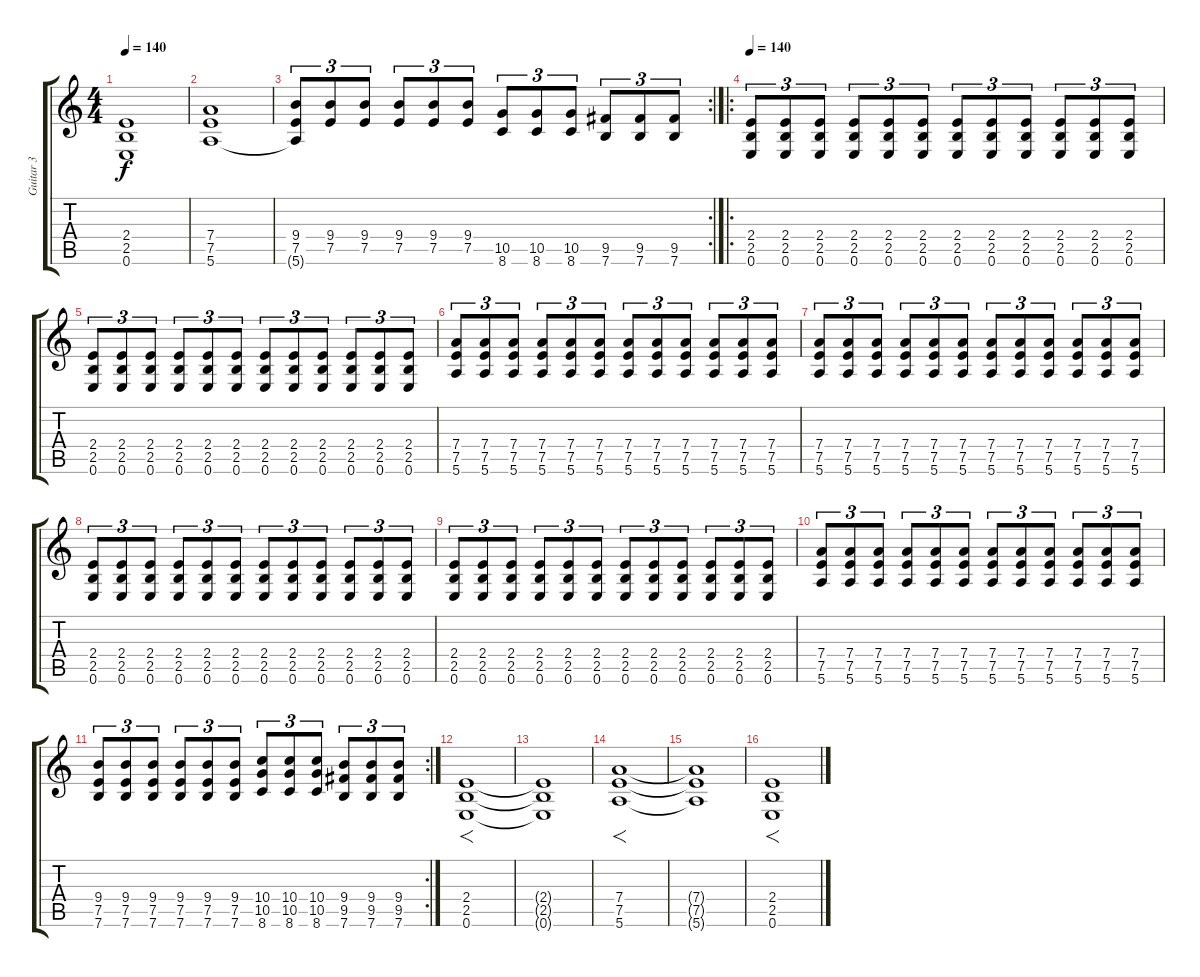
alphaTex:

\track ("Guitar 3" "Guitar 3") {instrument distortionguitar}
\staff {score tabs}
\tuning (E4 B3 G3 D3 A2 E2) {hide}
\ts (4 4)
\tempo 140
\clef g2
\ks c
(2.4{t} 2.5{t} 0.6{t}).1{dy f} |
(7.4 7.5 5.6).1 |
\rc 2
(9.4 7.5 5.6{t}).8{tu (3 2)} (9.4 7.5).8{tu (3 2)} (9.4 7.5).8{tu (3 2)} (9.4 7.5).8{tu (3 2)} (9.4 7.5).8{tu (3 2)} (9.4 7.5).8{tu (3 2)} (10.5 8.6).8{tu (3 2)} (10.5 8.6).8{tu (3 2)} (10.5 8.6).8{tu (3 2)} (9.5 7.6).8{tu (3 2)} (9.5 7.6).8{tu (3 2)} (9.5 7.6).8{tu (3 2)} |
\ro
\tempo 140
(2.4 2.5 0.6).8{tu (3 2)} (2.4 2.5 0.6).8{tu (3 2)} (2.4 2.5 0.6).8{tu (3 2)} (2.4 2.5 0.6).8{tu (3 2)} (2.4 2.5 0.6).8{tu (3 2)} (2.4 2.5 0.6).8{tu (3 2)} (2.4 2.5 0.6).8{tu (3 2)} (2.4 2.5 0.6).8{tu (3 2)} (2.4 2.5 0.6).8{tu (3 2)} (2.4 2.5 0.6).8{tu (3 2)} (2.4 2.5 0.6).8{tu (3 2)} (2.4 2.5 0.6).8{tu (3 2)} |
(2.4 2.5 0.6).8{tu (3 2)} (2.4 2.5 0.6).8{tu (3 2)} (2.4 2.5 0.6).8{tu (3 2)} (2.4 2.5 0.6).8{tu (3 2)} (2.4 2.5 0.6).8{tu (3 2)} (2.4 2.5 0.6).8{tu (3 2)} (2.4 2.5 0.6).8{tu (3 2)} (2.4 2.5 0.6).8{tu (3 2)} (2.4 2.5 0.6).8{tu (3 2)} (2.4 2.5 0.6).8{tu (3 2)} (2.4 2.5 0.6).8{tu (3 2)} (2.4 2.5 0.6).8{tu (3 2)} |
(7.4 7.5 5.6).8{tu (3 2)} (7.4 7.5 5.6).8{tu (3 2)} (7.4 7.5 5.6).8{tu (3 2)} (7.4 7.5 5.6).8{tu (3 2)} (7.4 7.5 5.6).8{tu (3 2)} (7.4 7.5 5.6).8{tu (3 2)} (7.4 7.5 5.6).8{tu (3 2)} (7.4 7.5 5.6).8{tu (3 2)} (7.4 7.5 5.6).8{tu (3 2)} (7.4 7.5 5.6).8{tu (3 2)} (7.4 7.5 5.6).8{tu (3 2)} (7.4 7.5 5.6).8{tu (3 2)} |
(7.4 7.5 5.6).8{tu (3 2)} (7.4 7.5 5.6).8{tu (3 2)} (7.4 7.5 5.6).8{tu (3 2)} (7.4 7.5 5.6).8{tu (3 2)} (7.4 7.5 5.6).8{tu (3 2)} (7.4 7.5 5.6).8{tu (3 2)} (7.4 7.5 5.6).8{tu (3 2)} (7.4 7.5 5.6).8{tu (3 2)} (7.4 7.5 5.6).8{tu (3 2)} (7.4 7.5 5.6).8{tu (3 2)} (7.4 7.5 5.6).8{tu (3 2)} (7.4 7.5 5.6).8{tu (3 2)} |
(2.4 2.5 0.6).8{tu (3 2)} (2.4 2.5 0.6).8{tu (3 2)} (2.4 2.5 0.6).8{tu (3 2)} (2.4 2.5 0.6).8{tu (3 2)} (2.4 2.5 0.6).8{tu (3 2)} (2.4 2.5 0.6).8{tu (3 2)} (2.4 2.5 0.6).8{tu (3 2)} (2.4 2.5 0.6).8{tu (3 2)} (2.4 2.5 0.6).8{tu (3 2)} (2.4 2.5 0.6).8{tu (3 2)} (2.4 2.5 0.6).8{tu (3 2)} (2.4 2.5 0.6).8{tu (3 2)} |
(2.4 2.5 0.6).8{tu (3 2)} (2.4 2.5 0.6).8{tu (3 2)} (2.4 2.5 0.6).8{tu (3 2)} (2.4 2.5 0.6).8{tu (3 2)} (2.4 2.5 0.6).8{tu (3 2)} (2.4 2.5 0.6).8{tu (3 2)} (2.4 2.5 0.6).8{tu (3 2)} (2.4 2.5 0.6).8{tu (3 2)} (2.4 2.5 0.6).8{tu (3 2)} (2.4 2.5 0.6).8{tu (3 2)} (2.4 2.5 0.6).8{tu (3 2)} (2.4 2.5 0.6).8{tu (3 2)} |
(7.4 7.5 5.6).8{tu (3 2)} (7.4 7.5 5.6).8{tu (3 2)} (7.4 7.5 5.6).8{tu (3 2)} (7.4 7.5 5.6).8{tu (3 2)} (7.4 7.5 5.6).8{tu (3 2)} (7.4 7.5 5.6).8{tu (3 2)} (7.4 7.5 5.6).8{tu (3 2)} (7.4 7.5 5.6).8{tu (3 2)} (7.4 7.5 5.6).8{tu (3 2)} (7.4 7.5 5.6).8{tu (3 2)} (7.4 7.5 5.6).8{tu (3 2)} (7.4 7.5 5.6).8{tu (3 2)} |
\rc 2
(9.4 7.5 7.6).8{tu (3 2)} (9.4 7.5 7.6).8{tu (3 2)} (9.4 7.5 7.6).8{tu (3 2)} (9.4 7.5 7.6).8{tu (3 2)} (9.4 7.5 7.6).8{tu (3 2)} (9.4 7.5 7.6).8{tu (3 2)} (10.4 10.5 8.6).8{tu (3 2)} (10.4 10.5 8.6).8{tu (3 2)} (10.4 10.5 8.6).8{tu (3 2)} (9.4 9.5 7.6).8{tu (3 2)} (9.4 9.5 7.6).8{tu (3 2)} (9.4 9.5 7.6).8{tu (3 2)} |
(2.4 2.5 0.6).1{f} |
(2.4{t} 2.5{t} 0.6{t}).1 |
(7.4 7.5 5.6).1{f} |
(7.4{t} 7.5{t} 5.6{t}).1 |
(2.4 2.5 0.6).1{f}
